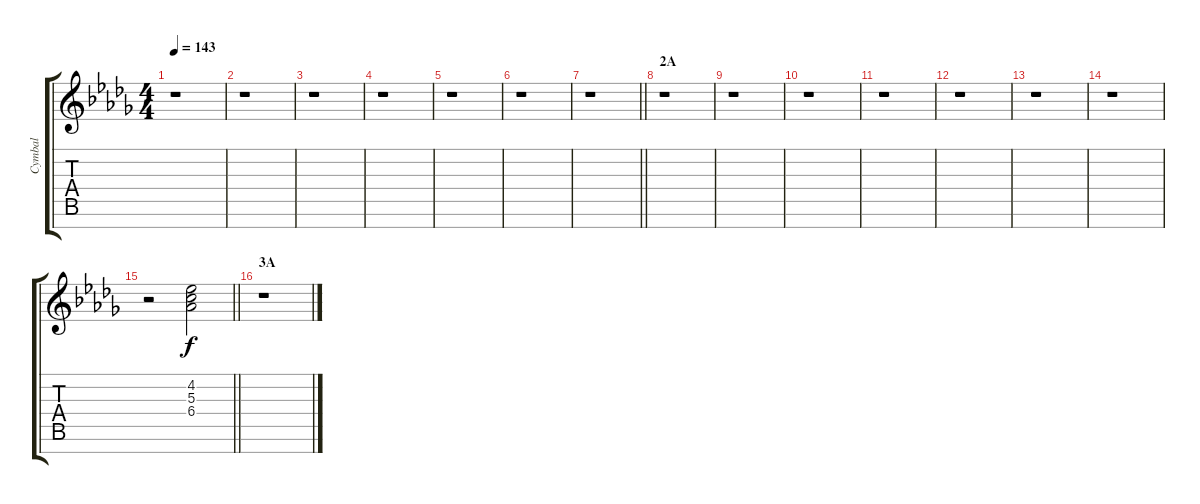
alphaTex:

\track ("Cymbal" "Cymbal") {instrument reversecymbal}
\staff {score tabs}
\tuning (E5 B4 G4 D4 A3 E3 B2) {hide}
\ts (4 4)
\tempo 143
\clef g2
\ks db
r.1{dy f} |
r.1 |
r.1 |
r.1 |
r.1 |
r.1 |
\barLineRight lightlight
r.1 |
\section ("" "2A")
r.1 |
r.1 |
r.1 |
r.1 |
r.1 |
r.1 |
r.1 |
\barLineRight lightlight
r.2 (4.2 5.3 6.4).2 |
\section ("" "3A")
r.1
